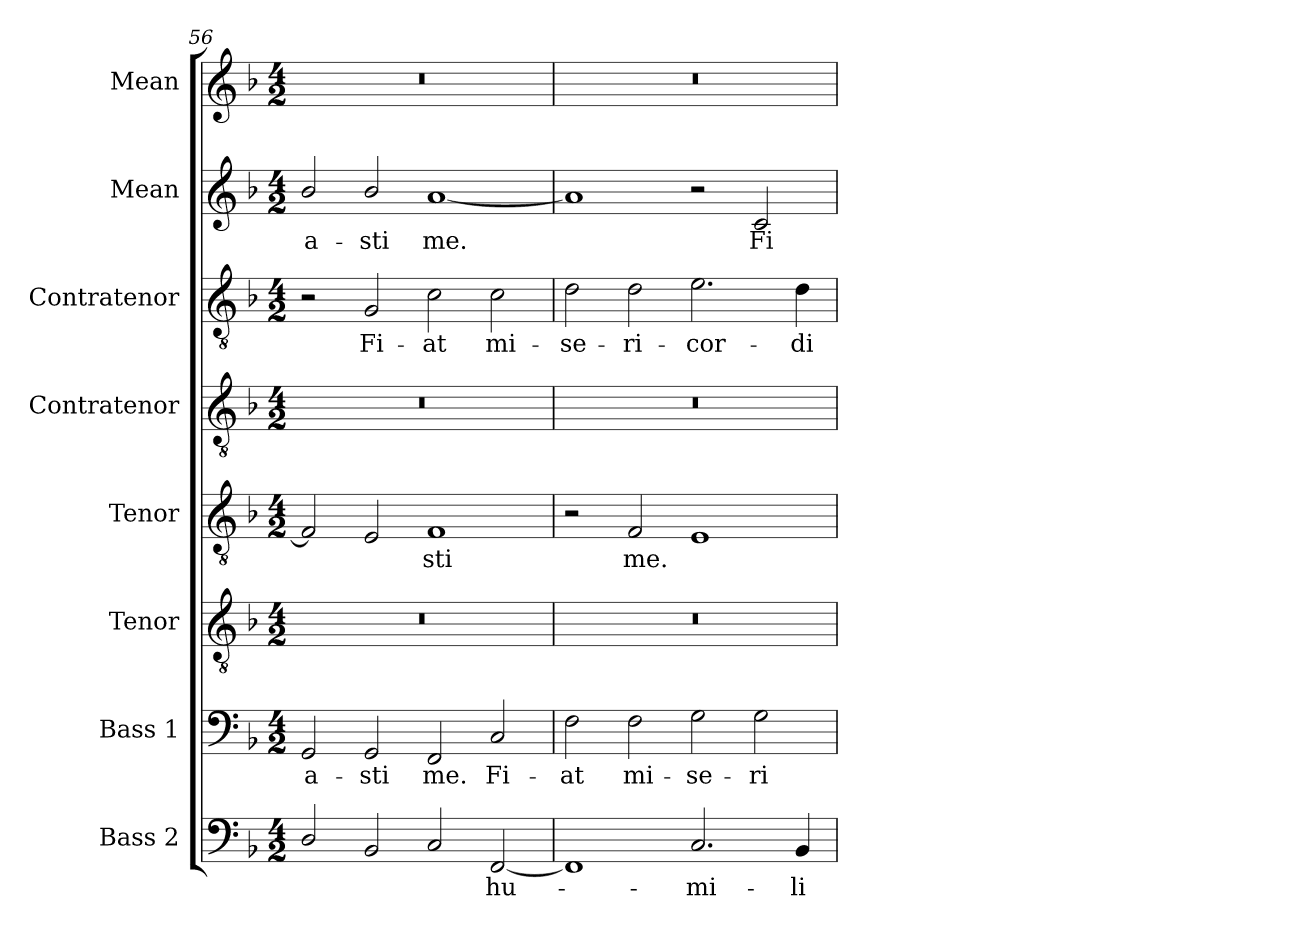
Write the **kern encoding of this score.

**kern	**text	**kern	**text	**kern	**kern	**text	**kern	**kern	**text	**kern	**text	**kern
*part8	*part8	*part7	*part7	*part6	*part5	*part5	*part4	*part3	*part3	*part2	*part2	*part1
*staff8	*staff8	*staff7	*staff7	*staff6	*staff5	*staff5	*staff4	*staff3	*staff3	*staff2	*staff2	*staff1
*I"Bass 2	*	*I"Bass 1	*	*I"Tenor	*I"Tenor	*	*I"Contratenor	*I"Contratenor	*	*I"Mean	*	*I"Mean
*I'B2.	*	*I'B1.	*	*I'T.	*I'T.	*	*I'Ct.	*I'Ct.	*	*I'M.	*	*I'M.
*clefF4	*	*clefF4	*	*clefGv2	*clefGv2	*	*clefGv2	*clefGv2	*	*clefG2	*	*clefG2
*	*	*	*	*ITrd7c12	*ITrd7c12	*	*ITrd7c12	*ITrd7c12	*	*	*	*
*k[b-]	*	*k[b-]	*	*k[b-]	*k[b-]	*	*k[b-]	*k[b-]	*	*k[b-]	*	*k[b-]
*F:	*	*F:	*	*F:	*F:	*	*F:	*F:	*	*F:	*	*F:
*M4/2	*	*M4/2	*	*M4/2	*M4/2	*	*M4/2	*M4/2	*	*M4/2	*	*M4/2
=56	=56	=56	=56	=56	=56	=56	=56	=56	=56	=56	=56	=56
!	!	!	!LO:LY:b:color=#000000	!LO:N:vis=1	!	!	!LO:N:vis=1	!	!	!	!	!
!	!	!	!	!	!	!	!	!	!	!	!LO:LY:b:color=#000000	!LO:N:vis=1
2Di/	.	2GGi/	-a-	0r	2FFi/]	.	0r	2r	.	2b-i/	-a-	0r
!	!	!	!LO:LY:b:color=#000000	!	!	!	!	!	!	!	!	!
!	!	!	!	!	!	!	!	!	!LO:LY:b:color=#000000	!	!	!
!	!	!	!	!	!	!	!	!	!	!	!LO:LY:b:color=#000000	!
2BB-i/	.	2GGi/	-sti	.	2EEi/	.	.	2GGi/	Fi-	2b-i/	-sti	.
!	!	!	!LO:LY:b:color=#000000	!	!	!	!	!	!	!	!	!
!	!	!	!	!	!	!LO:LY:b:color=#000000	!	!	!	!	!	!
!	!	!	!	!	!	!	!	!	!LO:LY:b:color=#000000	!	!	!
!	!	!	!	!	!	!	!	!	!	!	!LO:LY:b:color=#000000	!
2Ci/	.	2FFi/	me.	.	1FFi	-sti	.	2Ci\	-at	[1ai	me.	.
!	!LO:LY:b:color=#000000	!	!	!	!	!	!	!	!	!	!	!
!	!	!	!LO:LY:b:color=#000000	!	!	!	!	!	!	!	!	!
!	!	!	!	!	!	!	!	!	!LO:LY:b:color=#000000	!	!	!
[2FFi/	hu-	2Ci/	Fi-	.	.	.	.	2Ci\	mi-	.	.	.
!!LO:LB:g=z
=57	=57	=57	=57	=57	=57	=57	=57	=57	=57	=57	=57	=57
!	!	!	!LO:LY:b:color=#000000	!LO:N:vis=1	!	!	!LO:N:vis=1	!	!	!	!	!
!	!	!	!	!	!	!	!	!	!LO:LY:b:color=#000000	!	!	!LO:N:vis=1
1FFi]	.	2Fi\	-at	0r	2r	.	0r	2Di\	-se-	1ai]	.	0r
!	!	!	!LO:LY:b:color=#000000	!	!	!	!	!	!	!	!	!
!	!	!	!	!	!	!LO:LY:b:color=#000000	!	!	!	!	!	!
!	!	!	!	!	!	!	!	!	!LO:LY:b:color=#000000	!	!	!
.	.	2Fi\	mi-	.	2FFi/	me.	.	2Di\	-ri-	.	.	.
!	!LO:LY:b:color=#000000	!	!	!	!	!	!	!	!	!	!	!
!	!	!	!LO:LY:b:color=#000000	!	!	!	!	!	!	!	!	!
!	!	!	!	!	!	!	!	!	!LO:LY:b:color=#000000	!	!	!
2.Ci/	-mi-	2Gi\	-se-	.	1EEi	.	.	2.Ei\	-cor-	2r	.	.
!	!	!	!LO:LY:b:color=#000000	!	!	!	!	!	!	!	!	!
!	!	!	!	!	!	!	!	!	!	!	!LO:LY:b:color=#000000	!
.	.	2Gi\	-ri-	.	.	.	.	.	.	2ci/	Fi-	.
!	!LO:LY:b:color=#000000	!	!	!	!	!	!	!	!	!	!	!
!	!	!	!	!	!	!	!	!	!LO:LY:b:color=#000000	!	!	!
4BB-i/	-li-	.	.	.	.	.	.	4Di\	-di-	.	.	.
=	=	=	=	=	=	=	=	=	=	=	=	=
*-	*-	*-	*-	*-	*-	*-	*-	*-	*-	*-	*-	*-
